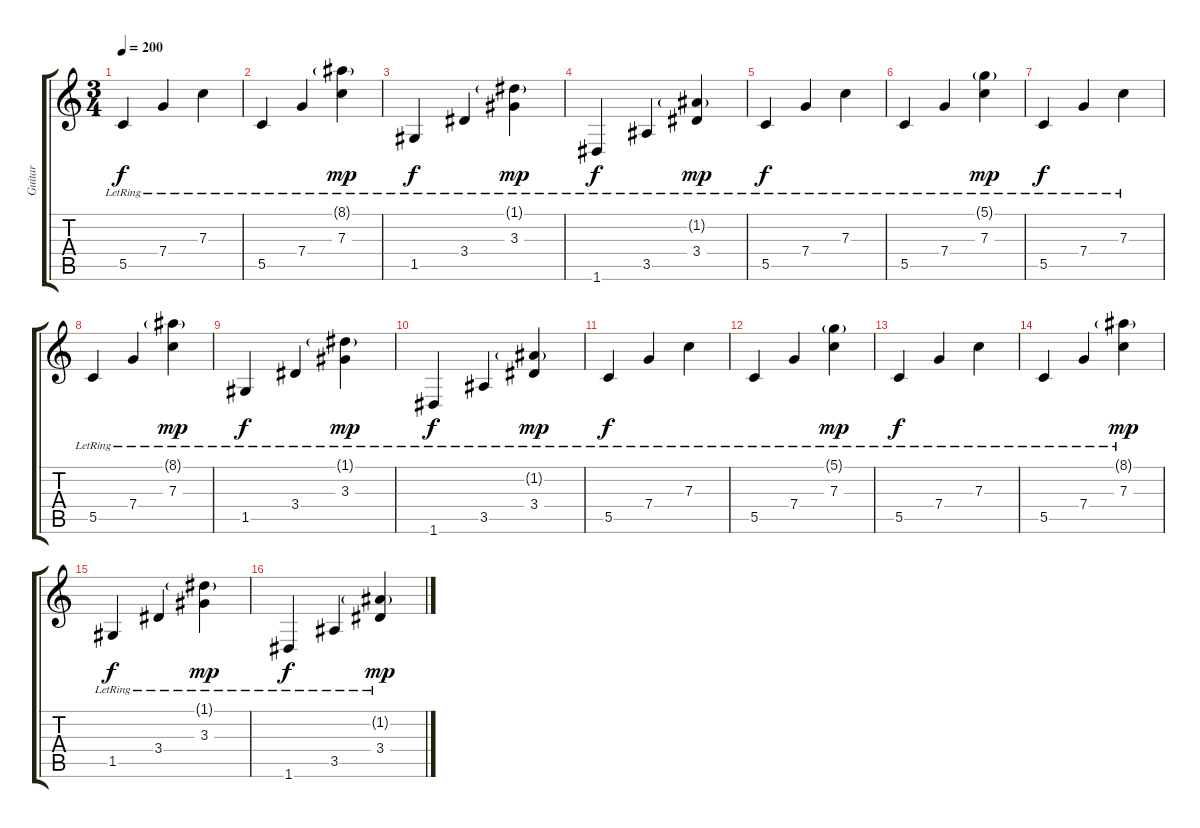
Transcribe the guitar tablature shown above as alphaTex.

\track ("Guitar " "Guitar ") {instrument distortionguitar}
\staff {score tabs}
\tuning (D4 A3 F3 C3 G2 D2) {hide}
\ts (3 4)
\tempo 200
\clef g2
\ks c
5.5{lr}.4{dy f} 7.4{lr}.4 7.3{lr}.4 |
5.5{lr}.4 7.4{lr}.4 (8.1{g lr} 7.3{lr}).4{dy mp} |
1.5{lr}.4{dy f} 3.4{lr}.4 (1.1{g lr} 3.3{lr}).4{dy mp} |
1.6{lr}.4{dy f} 3.5{lr}.4 (1.2{g lr} 3.4{lr}).4{dy mp} |
5.5{lr}.4{dy f} 7.4{lr}.4 7.3{lr}.4 |
5.5{lr}.4 7.4{lr}.4 (5.1{g lr} 7.3{lr}).4{dy mp} |
5.5{lr}.4{dy f} 7.4{lr}.4 7.3{lr}.4 |
5.5{lr}.4 7.4{lr}.4 (8.1{g lr} 7.3{lr}).4{dy mp} |
1.5{lr}.4{dy f} 3.4{lr}.4 (1.1{g lr} 3.3{lr}).4{dy mp} |
1.6{lr}.4{dy f} 3.5{lr}.4 (1.2{g lr} 3.4{lr}).4{dy mp} |
5.5{lr}.4{dy f} 7.4{lr}.4 7.3{lr}.4 |
5.5{lr}.4 7.4{lr}.4 (5.1{g lr} 7.3{lr}).4{dy mp} |
5.5{lr}.4{dy f} 7.4{lr}.4 7.3{lr}.4 |
5.5{lr}.4 7.4{lr}.4 (8.1{g lr} 7.3{lr}).4{dy mp} |
1.5{lr}.4{dy f} 3.4{lr}.4 (1.1{g lr} 3.3{lr}).4{dy mp} |
1.6{lr}.4{dy f} 3.5{lr}.4 (1.2{g lr} 3.4{lr}).4{dy mp}
